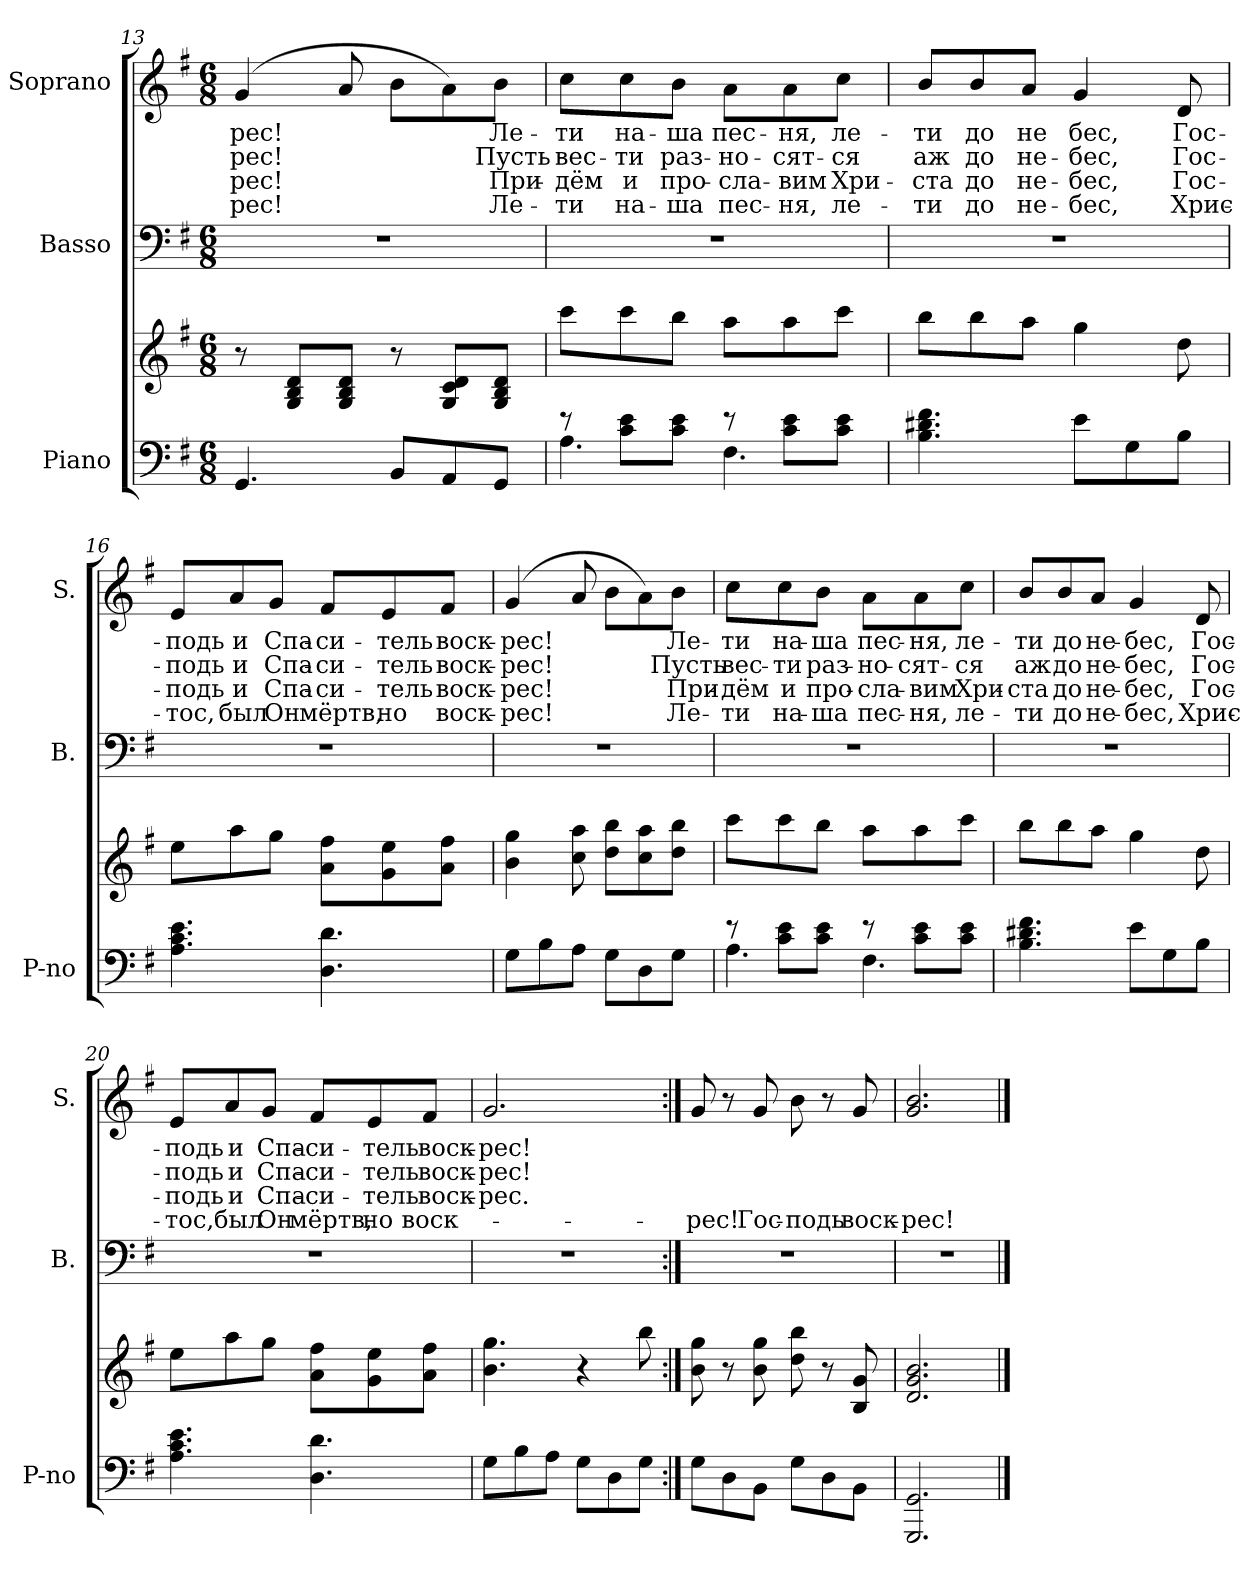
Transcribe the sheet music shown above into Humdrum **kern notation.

**kern	**kern	**kern	**kern	**text	**text	**text	**text
*part3	*part3	*part2	*part1	*part1	*part1	*part1	*part1
*staff4	*staff3	*staff2	*staff1	*staff1	*staff1	*staff1	*staff1
*I"Piano	*	*I"Basso	*I"Soprano	*	*	*	*
*I'P-no	*	*I'B.	*I'S.	*	*	*	*
*clefF4	*clefG2	*clefF4	*clefG2	*	*	*	*
*k[f#]	*k[f#]	*k[f#]	*k[f#]	*	*	*	*
*G:	*G:	*G:	*G:	*	*	*	*
*M6/8	*M6/8	*M6/8	*M6/8	*	*	*	*
=13	=13	=13	=13	=13	=13	=13	=13
!	!	!	!	!LO:LY:b	!LO:LY:b	!LO:LY:b	!LO:LY:b
4.GG/	8r	2.r	(4g/	-рес!	-рес!	-рес!	-рес!
.	8G/ 8B/ 8d/L	.	.	.	.	.	.
.	8G/ 8B/ 8d/J	.	8a/	.	.	.	.
8BB/L	8r	.	8b\L	.	.	.	.
8AA/	8G/ 8c/ 8d/L	.	8a\)	.	.	.	.
!	!	!	!	!LO:LY:b	!LO:LY:b	!LO:LY:b	!LO:LY:b
8GG/J	8G/ 8B/ 8d/J	.	8b\J	Ле-	Пусть	При-	Ле-
=14	=14	=14	=14	=14	=14	=14	=14
*^	*	*	*	*	*	*	*
!	!	!	!	!	!LO:LY:b	!LO:LY:b	!LO:LY:b	!LO:LY:b
8re	4.A\	8ccc\L	2.r	8cc\L	-ти	вес-	-дём	-ти
!	!	!	!	!	!LO:LY:b	!LO:LY:b	!LO:LY:b	!LO:LY:b
8c\ 8e\L	.	8ccc\	.	8cc\	на-	-ти	и	на-
!	!	!	!	!	!LO:LY:b	!LO:LY:b	!LO:LY:b	!LO:LY:b
8c\ 8e\J	.	8bb\J	.	8b\J	-ша	раз-	про-	-ша
!	!	!	!	!	!LO:LY:b	!LO:LY:b	!LO:LY:b	!LO:LY:b
8re	4.F#\	8aa\L	.	8a\L	пес-	-но-	-сла-	пес-
!	!	!	!	!	!LO:LY:b	!LO:LY:b	!LO:LY:b	!LO:LY:b
8c\ 8e\L	.	8aa\	.	8a\	-ня,	-сят-	-вим	-ня,
!	!	!	!	!	!LO:LY:b	!LO:LY:b	!LO:LY:b	!LO:LY:b
8c\ 8e\J	.	8ccc\J	.	8cc\J	ле-	-ся	Хри-	ле-
*v	*v	*	*	*	*	*	*	*
!!LO:LB:g=z
=15	=15	=15	=15	=15	=15	=15	=15
!	!	!	!	!LO:LY:b	!LO:LY:b	!LO:LY:b	!LO:LY:b
4.B\ 4.d#X\ 4.f#\	8bb\L	2.r	8b/L	-ти	аж	-ста	-ти
!	!	!	!	!LO:LY:b	!LO:LY:b	!LO:LY:b	!LO:LY:b
.	8bb\	.	8b/	до	до	до	до
!	!	!	!	!LO:LY:b	!LO:LY:b	!LO:LY:b	!LO:LY:b
.	8aa\J	.	8a/J	не	не-	не-	не-
!	!	!	!	!LO:LY:b	!LO:LY:b	!LO:LY:b	!LO:LY:b
8e\L	4gg\	.	4g/	бес,	-бес,	-бес,	-бес,
8G\	.	.	.	.	.	.	.
!	!	!	!	!LO:LY:b	!LO:LY:b	!LO:LY:b	!LO:LY:b
8B\J	8dd\	.	8d/	Гос-	Гос-	Гос-	Хрис-
=16	=16	=16	=16	=16	=16	=16	=16
!	!	!	!	!LO:LY:b	!LO:LY:b	!LO:LY:b	!LO:LY:b
4.A\ 4.c\ 4.e\	8ee\L	2.r	8e/L	-подь	-подь	-подь	-тос,
!	!	!	!	!LO:LY:b	!LO:LY:b	!LO:LY:b	!LO:LY:b
.	8aa\	.	8a/	и	и	и	был
!	!	!	!	!LO:LY:b	!LO:LY:b	!LO:LY:b	!LO:LY:b
.	8gg\J	.	8g/J	Спа-	Спа-	Спа-	Он
!	!	!	!	!LO:LY:b	!LO:LY:b	!LO:LY:b	!LO:LY:b
4.D\ 4.d\	8a\ 8ff#\L	.	8f#/L	-си-	-си-	-си-	мёртв,
!	!	!	!	!LO:LY:b	!LO:LY:b	!LO:LY:b	!LO:LY:b
.	8g\ 8ee\	.	8e/	-тель	-тель	-тель	но
!	!	!	!	!LO:LY:b	!LO:LY:b	!LO:LY:b	!LO:LY:b
.	8a\ 8ff#\J	.	8f#/J	воск-	воск-	воск-	воск-
=17	=17	=17	=17	=17	=17	=17	=17
!	!	!	!	!LO:LY:b	!LO:LY:b	!LO:LY:b	!LO:LY:b
8G\L	4b\ 4gg\	2.r	(4g/	-рес!	-рес!	-рес!	-рес!
8B\	.	.	.	.	.	.	.
8A\J	8cc\ 8aa\	.	8a/	.	.	.	.
8G\L	8dd\ 8bb\L	.	8b\L	.	.	.	.
8D\	8cc\ 8aa\	.	8a\)	.	.	.	.
!	!	!	!	!LO:LY:b	!LO:LY:b	!LO:LY:b	!LO:LY:b
8G\J	8dd\ 8bb\J	.	8b\J	Ле-	Пусть	При-	Ле-
!!LO:LB:g=z
=18	=18	=18	=18	=18	=18	=18	=18
*^	*	*	*	*	*	*	*
!	!	!	!	!	!LO:LY:b	!LO:LY:b	!LO:LY:b	!LO:LY:b
8re	4.A\	8ccc\L	2.r	8cc\L	-ти	вес-	-дём	-ти
!	!	!	!	!	!LO:LY:b	!LO:LY:b	!LO:LY:b	!LO:LY:b
8c\ 8e\L	.	8ccc\	.	8cc\	на-	-ти	и	на-
!	!	!	!	!	!LO:LY:b	!LO:LY:b	!LO:LY:b	!LO:LY:b
8c\ 8e\J	.	8bb\J	.	8b\J	-ша	раз-	про-	-ша
!	!	!	!	!	!LO:LY:b	!LO:LY:b	!LO:LY:b	!LO:LY:b
8re	4.F#\	8aa\L	.	8a\L	пес-	-но-	-сла-	пес-
!	!	!	!	!	!LO:LY:b	!LO:LY:b	!LO:LY:b	!LO:LY:b
8c\ 8e\L	.	8aa\	.	8a\	-ня,	-сят-	-вим	-ня,
!	!	!	!	!	!LO:LY:b	!LO:LY:b	!LO:LY:b	!LO:LY:b
8c\ 8e\J	.	8ccc\J	.	8cc\J	ле-	-ся	Хри-	ле-
*v	*v	*	*	*	*	*	*	*
=19	=19	=19	=19	=19	=19	=19	=19
!	!	!	!	!LO:LY:b	!LO:LY:b	!LO:LY:b	!LO:LY:b
4.B\ 4.d#X\ 4.f#\	8bb\L	2.r	8b/L	-ти	аж	-ста	-ти
!	!	!	!	!LO:LY:b	!LO:LY:b	!LO:LY:b	!LO:LY:b
.	8bb\	.	8b/	до	до	до	до
!	!	!	!	!LO:LY:b	!LO:LY:b	!LO:LY:b	!LO:LY:b
.	8aa\J	.	8a/J	не-	не-	не-	не-
!	!	!	!	!LO:LY:b	!LO:LY:b	!LO:LY:b	!LO:LY:b
8e\L	4gg\	.	4g/	-бес,	-бес,	-бес,	-бес,
8G\	.	.	.	.	.	.	.
!	!	!	!	!LO:LY:b	!LO:LY:b	!LO:LY:b	!LO:LY:b
8B\J	8dd\	.	8d/	Гос-	Гос-	Гос-	Хрис-
=20	=20	=20	=20	=20	=20	=20	=20
!	!	!	!	!LO:LY:b	!LO:LY:b	!LO:LY:b	!LO:LY:b
4.A\ 4.c\ 4.e\	8ee\L	2.r	8e/L	-подь	-подь	-подь	-тос,
!	!	!	!	!LO:LY:b	!LO:LY:b	!LO:LY:b	!LO:LY:b
.	8aa\	.	8a/	и	и	и	был
!	!	!	!	!LO:LY:b	!LO:LY:b	!LO:LY:b	!LO:LY:b
.	8gg\J	.	8g/J	Спа-	Спа-	Спа-	Он
!	!	!	!	!LO:LY:b	!LO:LY:b	!LO:LY:b	!LO:LY:b
4.D\ 4.d\	8a\ 8ff#\L	.	8f#/L	-си-	-си-	-си-	мёртв,
!	!	!	!	!LO:LY:b	!LO:LY:b	!LO:LY:b	!LO:LY:b
.	8g\ 8ee\	.	8e/	-тель	-тель	-тель	но
!	!	!	!	!LO:LY:b	!LO:LY:b	!LO:LY:b	!LO:LY:b
.	8a\ 8ff#\J	.	8f#/J	воск-	воск-	воск-	воск-
!!LO:PB:g=z
=21	=21	=21	=21	=21	=21	=21	=21
!	!	!	!	!LO:LY:b	!LO:LY:b	!LO:LY:b	!
8G\L	4.b\ 4.gg\	2.r	2.g/	-рес!	-рес!	-рес.	.
8B\	.	.	.	.	.	.	.
8A\J	.	.	.	.	.	.	.
8G\L	4r	.	.	.	.	.	.
8D\	.	.	.	.	.	.	.
8G\J	8bb\	.	.	.	.	.	.
=22:|!	=22:|!	=22:|!	=22:|!	=22:|!	=22:|!	=22:|!	=22:|!
!	!	!	!	!	!	!	!LO:LY:b
8G\L	8b\ 8gg\	2.r	8g/	.	.	.	-рес!
8D\	8r	.	8r	.	.	.	.
!	!	!	!	!	!	!	!LO:LY:b
8BB\J	8b\ 8gg\	.	8g/	.	.	.	Гос-
!	!	!	!	!	!	!	!LO:LY:b
8G\L	8dd\ 8bb\	.	8b\	.	.	.	-подь
8D\	8r	.	8r	.	.	.	.
!	!	!	!	!	!	!	!LO:LY:b
8BB\J	8B/ 8g/	.	8g/	.	.	.	воск-
=23	=23	=23	=23	=23	=23	=23	=23
!	!	!	!	!	!	!	!LO:LY:b
2.GGG/ 2.GG/	2.d/ 2.g/ 2.b/	2.r	2.g/ 2.b/	.	.	.	-рес!
==	==	==	==	==	==	==	==
*-	*-	*-	*-	*-	*-	*-	*-
